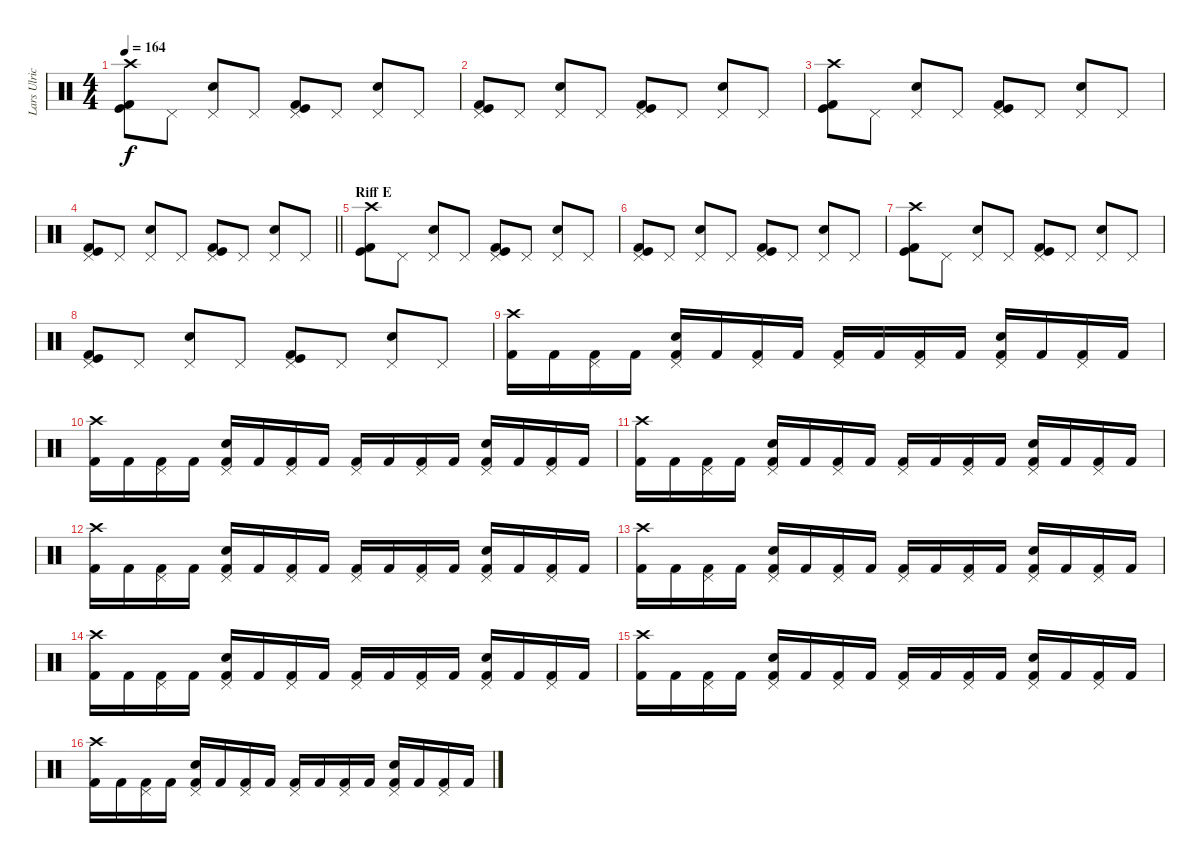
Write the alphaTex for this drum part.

\track ("Lars Ulrich" "Lars Ulric") {instrument percussion}
\staff {score}
\articulation defaults
\ts (4 4)
\tempo 164
\clef neutral
\ks c
("Crash high (hit)" "Kick (hit)" "Kick (hit) 2").8{dy f} "Pedal Hi-Hat (hit)".8 ("Pedal Hi-Hat (hit)" "Electric Snare (hit)").8 "Pedal Hi-Hat (hit)".8 ("Pedal Hi-Hat (hit)" "Kick (hit)" "Kick (hit) 2").8 "Pedal Hi-Hat (hit)".8 ("Pedal Hi-Hat (hit)" "Electric Snare (hit)").8 "Pedal Hi-Hat (hit)".8 |
("Pedal Hi-Hat (hit)" "Kick (hit)" "Kick (hit) 2").8 "Pedal Hi-Hat (hit)".8 ("Pedal Hi-Hat (hit)" "Electric Snare (hit)").8 "Pedal Hi-Hat (hit)".8 ("Pedal Hi-Hat (hit)" "Kick (hit)" "Kick (hit) 2").8 "Pedal Hi-Hat (hit)".8 ("Pedal Hi-Hat (hit)" "Electric Snare (hit)").8 "Pedal Hi-Hat (hit)".8 |
("Crash high (hit)" "Kick (hit)" "Kick (hit) 2").8 "Pedal Hi-Hat (hit)".8 ("Pedal Hi-Hat (hit)" "Electric Snare (hit)").8 "Pedal Hi-Hat (hit)".8 ("Pedal Hi-Hat (hit)" "Kick (hit)" "Kick (hit) 2").8 "Pedal Hi-Hat (hit)".8 ("Pedal Hi-Hat (hit)" "Electric Snare (hit)").8 "Pedal Hi-Hat (hit)".8 |
\barLineRight lightlight
("Pedal Hi-Hat (hit)" "Kick (hit)" "Kick (hit) 2").8 "Pedal Hi-Hat (hit)".8 ("Pedal Hi-Hat (hit)" "Electric Snare (hit)").8 "Pedal Hi-Hat (hit)".8 ("Pedal Hi-Hat (hit)" "Kick (hit)" "Kick (hit) 2").8 "Pedal Hi-Hat (hit)".8 ("Pedal Hi-Hat (hit)" "Electric Snare (hit)").8 "Pedal Hi-Hat (hit)".8 |
\section ("" "Riff E")
("Crash high (hit)" "Kick (hit)" "Kick (hit) 2").8 "Pedal Hi-Hat (hit)".8 ("Pedal Hi-Hat (hit)" "Electric Snare (hit)").8 "Pedal Hi-Hat (hit)".8 ("Pedal Hi-Hat (hit)" "Kick (hit)" "Kick (hit) 2").8 "Pedal Hi-Hat (hit)".8 ("Pedal Hi-Hat (hit)" "Electric Snare (hit)").8 "Pedal Hi-Hat (hit)".8 |
("Pedal Hi-Hat (hit)" "Kick (hit)" "Kick (hit) 2").8 "Pedal Hi-Hat (hit)".8 ("Pedal Hi-Hat (hit)" "Electric Snare (hit)").8 "Pedal Hi-Hat (hit)".8 ("Pedal Hi-Hat (hit)" "Kick (hit)" "Kick (hit) 2").8 "Pedal Hi-Hat (hit)".8 ("Pedal Hi-Hat (hit)" "Electric Snare (hit)").8 "Pedal Hi-Hat (hit)".8 |
("Crash high (hit)" "Kick (hit)" "Kick (hit) 2").8 "Pedal Hi-Hat (hit)".8 ("Pedal Hi-Hat (hit)" "Electric Snare (hit)").8 "Pedal Hi-Hat (hit)".8 ("Pedal Hi-Hat (hit)" "Kick (hit)" "Kick (hit) 2").8 "Pedal Hi-Hat (hit)".8 ("Pedal Hi-Hat (hit)" "Electric Snare (hit)").8 "Pedal Hi-Hat (hit)".8 |
("Pedal Hi-Hat (hit)" "Kick (hit)" "Kick (hit) 2").8 "Pedal Hi-Hat (hit)".8 ("Pedal Hi-Hat (hit)" "Electric Snare (hit)").8 "Pedal Hi-Hat (hit)".8 ("Pedal Hi-Hat (hit)" "Kick (hit)" "Kick (hit) 2").8 "Pedal Hi-Hat (hit)".8 ("Pedal Hi-Hat (hit)" "Electric Snare (hit)").8 "Pedal Hi-Hat (hit)".8 |
("Crash high (hit)" "Kick (hit) 2").16 "Kick (hit) 2".16 ("Pedal Hi-Hat (hit)" "Kick (hit) 2").16 "Kick (hit) 2".16 ("Pedal Hi-Hat (hit)" "Electric Snare (hit)" "Kick (hit) 2").16 "Kick (hit) 2".16 ("Pedal Hi-Hat (hit)" "Kick (hit) 2").16 "Kick (hit) 2".16 ("Pedal Hi-Hat (hit)" "Kick (hit) 2").16 "Kick (hit) 2".16 ("Pedal Hi-Hat (hit)" "Kick (hit) 2").16 "Kick (hit) 2".16 ("Pedal Hi-Hat (hit)" "Electric Snare (hit)" "Kick (hit) 2").16 "Kick (hit) 2".16 ("Pedal Hi-Hat (hit)" "Kick (hit) 2").16 "Kick (hit) 2".16 |
("Crash high (hit)" "Kick (hit) 2").16 "Kick (hit) 2".16 ("Pedal Hi-Hat (hit)" "Kick (hit) 2").16 "Kick (hit) 2".16 ("Pedal Hi-Hat (hit)" "Electric Snare (hit)" "Kick (hit) 2").16 "Kick (hit) 2".16 ("Pedal Hi-Hat (hit)" "Kick (hit) 2").16 "Kick (hit) 2".16 ("Pedal Hi-Hat (hit)" "Kick (hit) 2").16 "Kick (hit) 2".16 ("Pedal Hi-Hat (hit)" "Kick (hit) 2").16 "Kick (hit) 2".16 ("Pedal Hi-Hat (hit)" "Electric Snare (hit)" "Kick (hit) 2").16 "Kick (hit) 2".16 ("Pedal Hi-Hat (hit)" "Kick (hit) 2").16 "Kick (hit) 2".16 |
("Crash high (hit)" "Kick (hit) 2").16 "Kick (hit) 2".16 ("Pedal Hi-Hat (hit)" "Kick (hit) 2").16 "Kick (hit) 2".16 ("Pedal Hi-Hat (hit)" "Electric Snare (hit)" "Kick (hit) 2").16 "Kick (hit) 2".16 ("Pedal Hi-Hat (hit)" "Kick (hit) 2").16 "Kick (hit) 2".16 ("Pedal Hi-Hat (hit)" "Kick (hit) 2").16 "Kick (hit) 2".16 ("Pedal Hi-Hat (hit)" "Kick (hit) 2").16 "Kick (hit) 2".16 ("Pedal Hi-Hat (hit)" "Electric Snare (hit)" "Kick (hit) 2").16 "Kick (hit) 2".16 ("Pedal Hi-Hat (hit)" "Kick (hit) 2").16 "Kick (hit) 2".16 |
("Crash high (hit)" "Kick (hit) 2").16 "Kick (hit) 2".16 ("Pedal Hi-Hat (hit)" "Kick (hit) 2").16 "Kick (hit) 2".16 ("Pedal Hi-Hat (hit)" "Electric Snare (hit)" "Kick (hit) 2").16 "Kick (hit) 2".16 ("Pedal Hi-Hat (hit)" "Kick (hit) 2").16 "Kick (hit) 2".16 ("Pedal Hi-Hat (hit)" "Kick (hit) 2").16 "Kick (hit) 2".16 ("Pedal Hi-Hat (hit)" "Kick (hit) 2").16 "Kick (hit) 2".16 ("Pedal Hi-Hat (hit)" "Electric Snare (hit)" "Kick (hit) 2").16 "Kick (hit) 2".16 ("Pedal Hi-Hat (hit)" "Kick (hit) 2").16 "Kick (hit) 2".16 |
("Crash high (hit)" "Kick (hit) 2").16 "Kick (hit) 2".16 ("Pedal Hi-Hat (hit)" "Kick (hit) 2").16 "Kick (hit) 2".16 ("Pedal Hi-Hat (hit)" "Electric Snare (hit)" "Kick (hit) 2").16 "Kick (hit) 2".16 ("Pedal Hi-Hat (hit)" "Kick (hit) 2").16 "Kick (hit) 2".16 ("Pedal Hi-Hat (hit)" "Kick (hit) 2").16 "Kick (hit) 2".16 ("Pedal Hi-Hat (hit)" "Kick (hit) 2").16 "Kick (hit) 2".16 ("Pedal Hi-Hat (hit)" "Electric Snare (hit)" "Kick (hit) 2").16 "Kick (hit) 2".16 ("Pedal Hi-Hat (hit)" "Kick (hit) 2").16 "Kick (hit) 2".16 |
("Crash high (hit)" "Kick (hit) 2").16 "Kick (hit) 2".16 ("Pedal Hi-Hat (hit)" "Kick (hit) 2").16 "Kick (hit) 2".16 ("Pedal Hi-Hat (hit)" "Electric Snare (hit)" "Kick (hit) 2").16 "Kick (hit) 2".16 ("Pedal Hi-Hat (hit)" "Kick (hit) 2").16 "Kick (hit) 2".16 ("Pedal Hi-Hat (hit)" "Kick (hit) 2").16 "Kick (hit) 2".16 ("Pedal Hi-Hat (hit)" "Kick (hit) 2").16 "Kick (hit) 2".16 ("Pedal Hi-Hat (hit)" "Electric Snare (hit)" "Kick (hit) 2").16 "Kick (hit) 2".16 ("Pedal Hi-Hat (hit)" "Kick (hit) 2").16 "Kick (hit) 2".16 |
("Crash high (hit)" "Kick (hit) 2").16 "Kick (hit) 2".16 ("Pedal Hi-Hat (hit)" "Kick (hit) 2").16 "Kick (hit) 2".16 ("Pedal Hi-Hat (hit)" "Electric Snare (hit)" "Kick (hit) 2").16 "Kick (hit) 2".16 ("Pedal Hi-Hat (hit)" "Kick (hit) 2").16 "Kick (hit) 2".16 ("Pedal Hi-Hat (hit)" "Kick (hit) 2").16 "Kick (hit) 2".16 ("Pedal Hi-Hat (hit)" "Kick (hit) 2").16 "Kick (hit) 2".16 ("Pedal Hi-Hat (hit)" "Electric Snare (hit)" "Kick (hit) 2").16 "Kick (hit) 2".16 ("Pedal Hi-Hat (hit)" "Kick (hit) 2").16 "Kick (hit) 2".16 |
("Crash high (hit)" "Kick (hit) 2").16 "Kick (hit) 2".16 ("Pedal Hi-Hat (hit)" "Kick (hit) 2").16 "Kick (hit) 2".16 ("Pedal Hi-Hat (hit)" "Electric Snare (hit)" "Kick (hit) 2").16 "Kick (hit) 2".16 ("Pedal Hi-Hat (hit)" "Kick (hit) 2").16 "Kick (hit) 2".16 ("Pedal Hi-Hat (hit)" "Kick (hit) 2").16 "Kick (hit) 2".16 ("Pedal Hi-Hat (hit)" "Kick (hit) 2").16 "Kick (hit) 2".16 ("Pedal Hi-Hat (hit)" "Electric Snare (hit)" "Kick (hit) 2").16 "Kick (hit) 2".16 ("Pedal Hi-Hat (hit)" "Kick (hit) 2").16 "Kick (hit) 2".16
